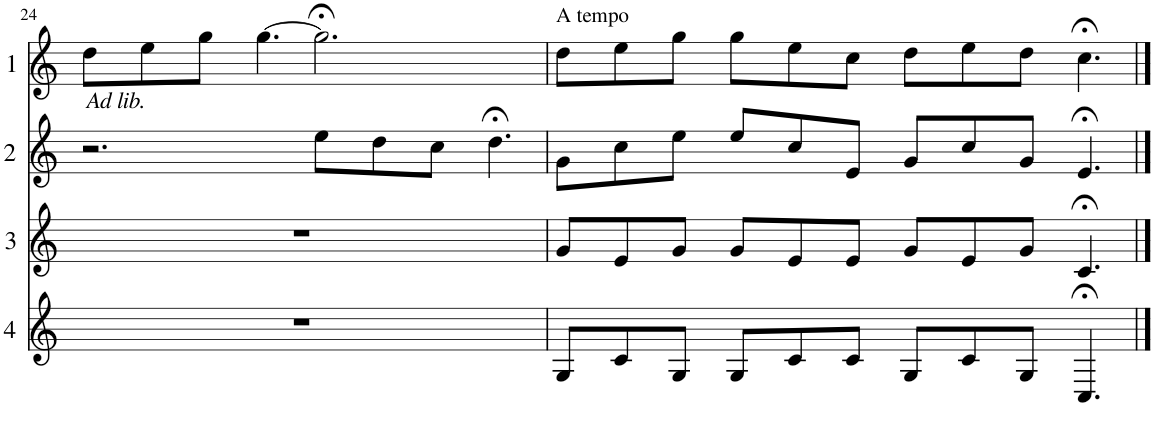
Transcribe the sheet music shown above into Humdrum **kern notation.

**kern	**kern	**kern	**kern
*part4	*part3	*part2	*part1
*staff4	*staff3	*staff2	*staff1
*I"Cor 4	*I"Cor 3	*I"Cor 2	*I"Cor 1
!!LO:PB:g=z
*clefG2	*clefG2	*clefG2	*clefG2
*Trd4c7	*Trd4c7	*Trd4c7	*Trd4c7
*k[]	*k[]	*k[]	*k[]
*M12/8	*M12/8	*M12/8	*M12/8
=24	=24	=24	=24
!	!	!	!LO:TX:b:i:t=Ad lib.
1.r	1.r	2.r	8dd\L
.	.	.	8ee\
.	.	.	8gg\J
.	.	.	[4.gg\
.	.	8ee\L	2.gg;<\]
.	.	8dd\	.
.	.	8cc\J	.
.	.	4.dd;<\	.
=25	=25	=25	=25
!	!	!	!LO:TX:a:t=A tempo
8G/L	8g/L	8g\L	8dd\L
8c/	8e/	8cc\	8ee\
8G/J	8g/J	8ee\J	8gg\J
8G/L	8g/L	8ee/L	8gg\L
8c/	8e/	8cc/	8ee\
8c/J	8e/J	8e/J	8cc\J
8G/L	8g/L	8g/L	8dd\L
8c/	8e/	8cc/	8ee\
8G/J	8g/J	8g/J	8dd\J
4.C;</	4.c;</	4.e;</	4.cc;<\
==	==	==	==
*-	*-	*-	*-
